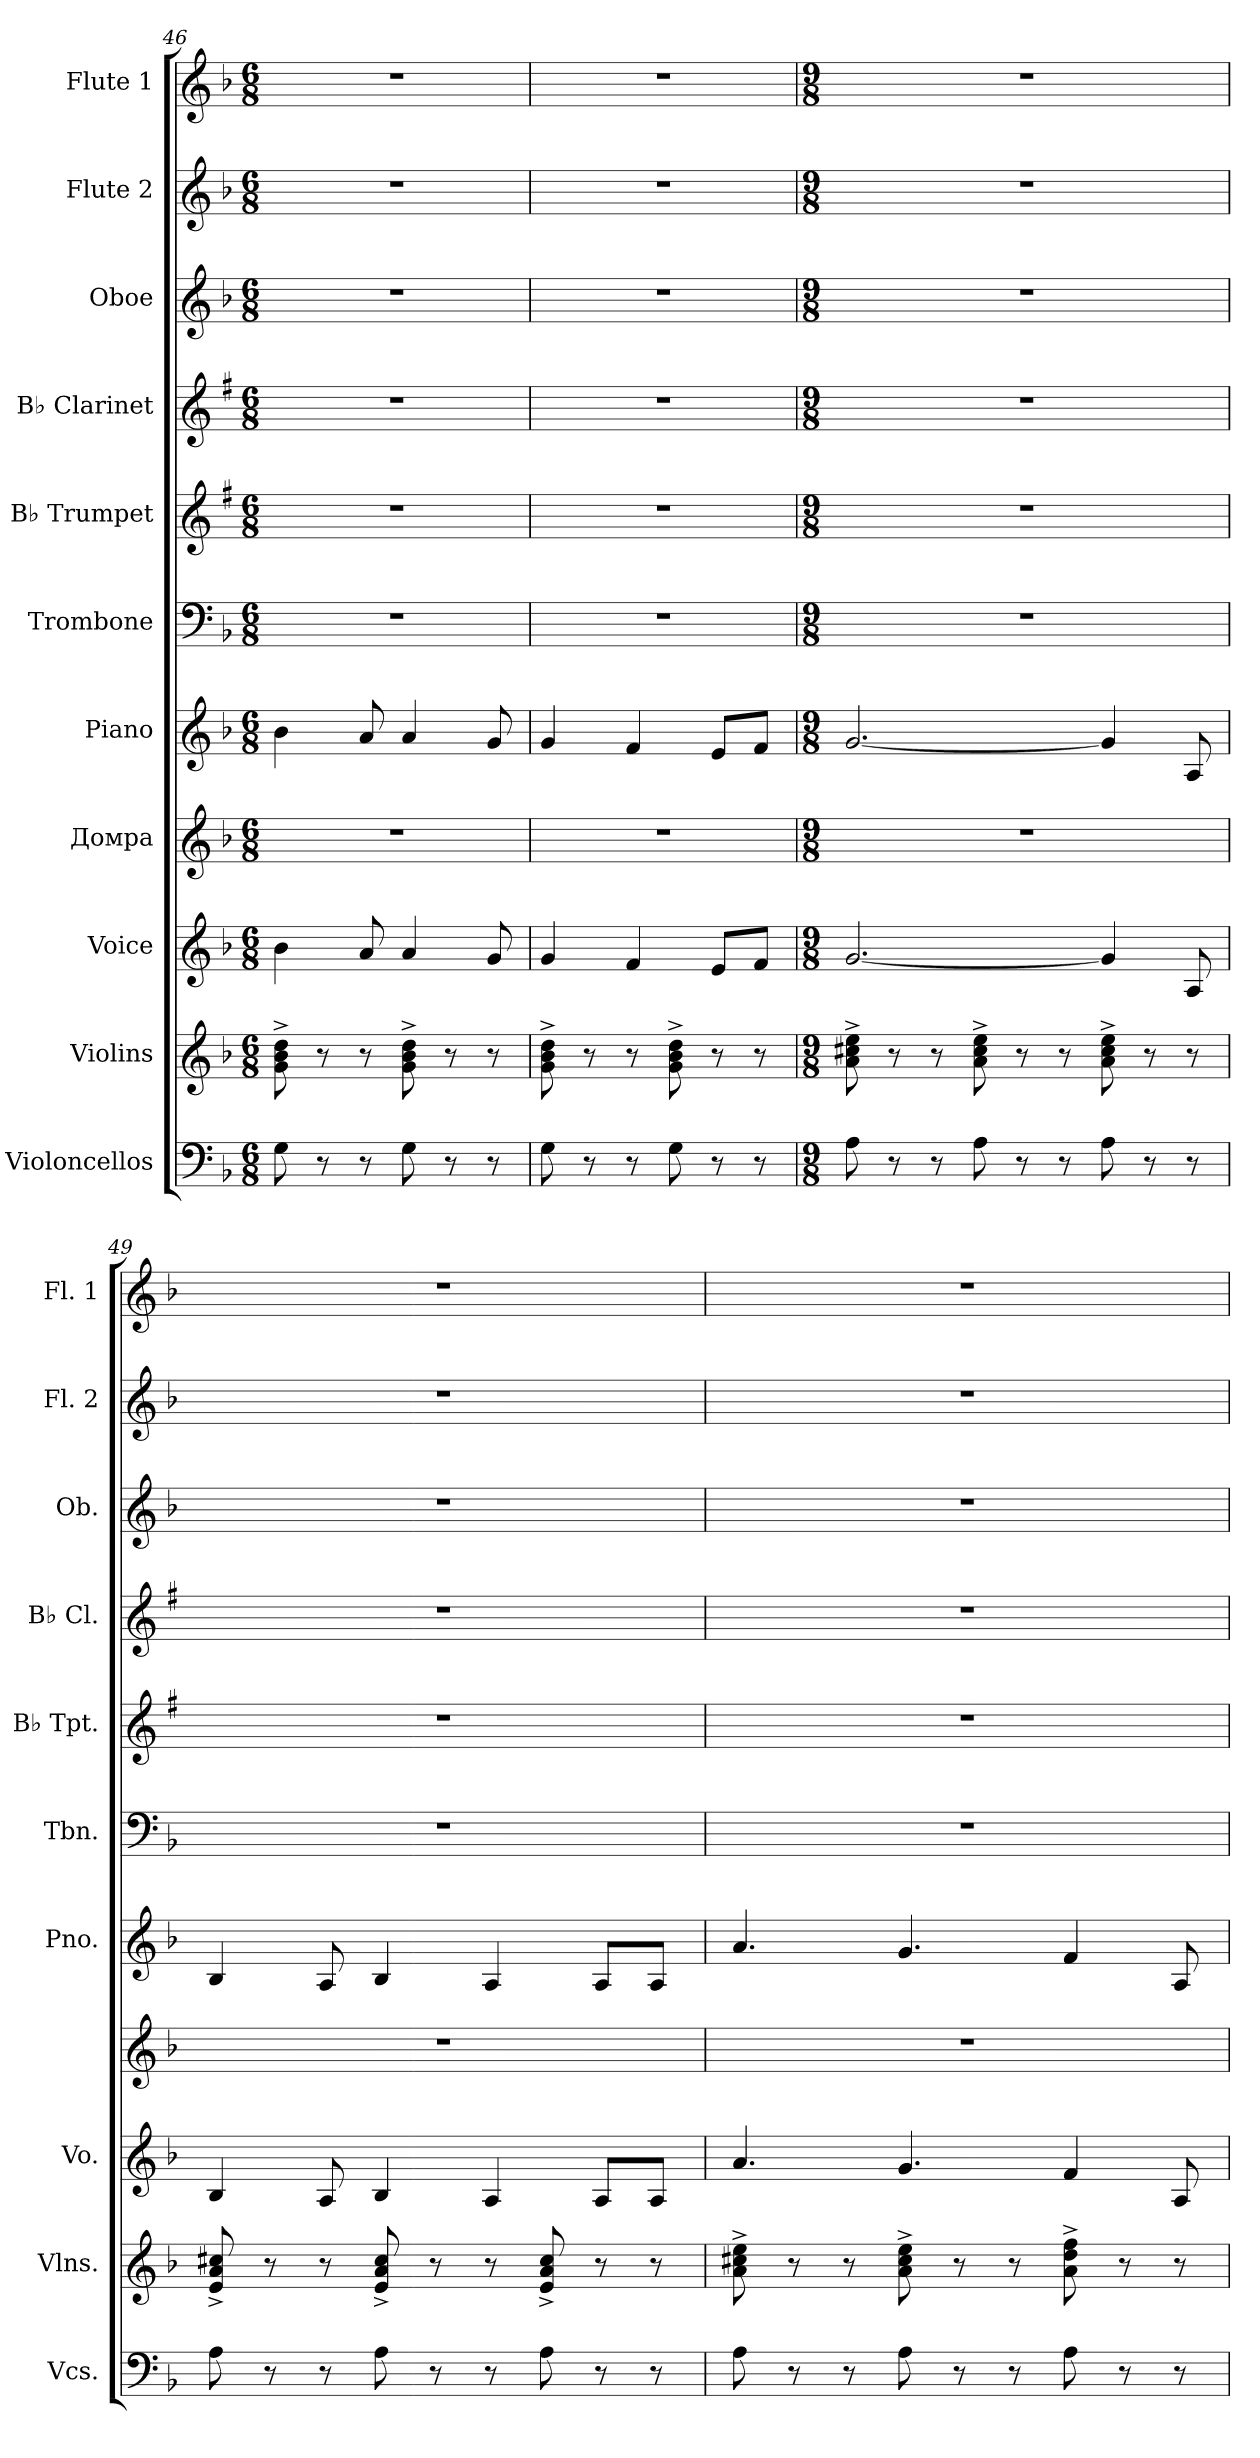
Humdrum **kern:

**kern	**kern	**kern	**kern	**kern	**kern	**kern	**kern	**kern	**kern	**kern
*part11	*part10	*part9	*part8	*part7	*part6	*part5	*part4	*part3	*part2	*part1
*staff11	*staff10	*staff9	*staff8	*staff7	*staff6	*staff5	*staff4	*staff3	*staff2	*staff1
*I"Violoncellos	*I"Violins	*I"Voice	*I"Домра	*I"Piano	*I"Trombone	*I"B♭ Trumpet	*I"B♭ Clarinet	*I"Oboe	*I"Flute 2	*I"Flute 1
*I'Vcs.	*I'Vlns.	*I'Vo.	*	*I'Pno.	*I'Tbn.	*I'B♭ Tpt.	*I'B♭ Cl.	*I'Ob.	*I'Fl. 2	*I'Fl. 1
*clefF4	*clefG2	*clefG2	*clefG2	*clefG2	*clefF4	*clefG2	*clefG2	*clefG2	*clefG2	*clefG2
*	*	*	*	*	*	*ITrd1c2	*ITrd1c2	*	*	*
*k[b-]	*k[b-]	*k[b-]	*k[b-]	*k[b-]	*k[b-]	*k[b-]	*k[b-]	*k[b-]	*k[b-]	*k[b-]
*M6/8	*M6/8	*M6/8	*M6/8	*M6/8	*M6/8	*M6/8	*M6/8	*M6/8	*M6/8	*M6/8
=46	=46	=46	=46	=46	=46	=46	=46	=46	=46	=46
8G\	8g\^ 8b-\^ 8dd\^	4b-\	2.r	4b-\	2.r	2.r	2.r	2.r	2.r	2.r
8r	8r	.	.	.	.	.	.	.	.	.
8r	8r	8a/	.	8a/	.	.	.	.	.	.
8G\	8g\^ 8b-\^ 8dd\^	4a/	.	4a/	.	.	.	.	.	.
8r	8r	.	.	.	.	.	.	.	.	.
8r	8r	8g/	.	8g/	.	.	.	.	.	.
=47	=47	=47	=47	=47	=47	=47	=47	=47	=47	=47
8G\	8g\^ 8b-\^ 8dd\^	4g/	2.r	4g/	2.r	2.r	2.r	2.r	2.r	2.r
8r	8r	.	.	.	.	.	.	.	.	.
8r	8r	4f/	.	4f/	.	.	.	.	.	.
8G\	8g\^ 8b-\^ 8dd\^	.	.	.	.	.	.	.	.	.
8r	8r	8e/L	.	8e/L	.	.	.	.	.	.
8r	8r	8f/J	.	8f/J	.	.	.	.	.	.
=48	=48	=48	=48	=48	=48	=48	=48	=48	=48	=48
*M9/8	*M9/8	*M9/8	*M9/8	*M9/8	*M9/8	*M9/8	*M9/8	*M9/8	*M9/8	*M9/8
8A\	8a\^ 8cc#X\^ 8ee\^	[2.g/	8%9r	[2.g/	8%9r	8%9r	8%9r	8%9r	8%9r	8%9r
8r	8r	.	.	.	.	.	.	.	.	.
8r	8r	.	.	.	.	.	.	.	.	.
8A\	8a\^ 8cc#\^ 8ee\^	.	.	.	.	.	.	.	.	.
8r	8r	.	.	.	.	.	.	.	.	.
8r	8r	.	.	.	.	.	.	.	.	.
8A\	8a\^ 8cc#\^ 8ee\^	4g/]	.	4g/]	.	.	.	.	.	.
8r	8r	.	.	.	.	.	.	.	.	.
8r	8r	8A/	.	8A/	.	.	.	.	.	.
!!LO:PB:g=z
=49	=49	=49	=49	=49	=49	=49	=49	=49	=49	=49
8A\	8e/^ 8a/^ 8cc#X/^	4B-/	8%9r	4B-/	8%9r	8%9r	8%9r	8%9r	8%9r	8%9r
8r	8r	.	.	.	.	.	.	.	.	.
8r	8r	8A/	.	8A/	.	.	.	.	.	.
8A\	8e/^ 8a/^ 8cc#/^	4B-/	.	4B-/	.	.	.	.	.	.
8r	8r	.	.	.	.	.	.	.	.	.
8r	8r	4A/	.	4A/	.	.	.	.	.	.
8A\	8e/^ 8a/^ 8cc#/^	.	.	.	.	.	.	.	.	.
8r	8r	8A/L	.	8A/L	.	.	.	.	.	.
8r	8r	8A/J	.	8A/J	.	.	.	.	.	.
=50	=50	=50	=50	=50	=50	=50	=50	=50	=50	=50
8A\	8a\^ 8cc#X\^ 8ee\^	4.a/	8%9r	4.a/	8%9r	8%9r	8%9r	8%9r	8%9r	8%9r
8r	8r	.	.	.	.	.	.	.	.	.
8r	8r	.	.	.	.	.	.	.	.	.
8A\	8a\^ 8cc#\^ 8ee\^	4.g/	.	4.g/	.	.	.	.	.	.
8r	8r	.	.	.	.	.	.	.	.	.
8r	8r	.	.	.	.	.	.	.	.	.
8A\	8a\^ 8dd\^ 8ff\^	4f/	.	4f/	.	.	.	.	.	.
8r	8r	.	.	.	.	.	.	.	.	.
8r	8r	8A/	.	8A/	.	.	.	.	.	.
=	=	=	=	=	=	=	=	=	=	=
*-	*-	*-	*-	*-	*-	*-	*-	*-	*-	*-
